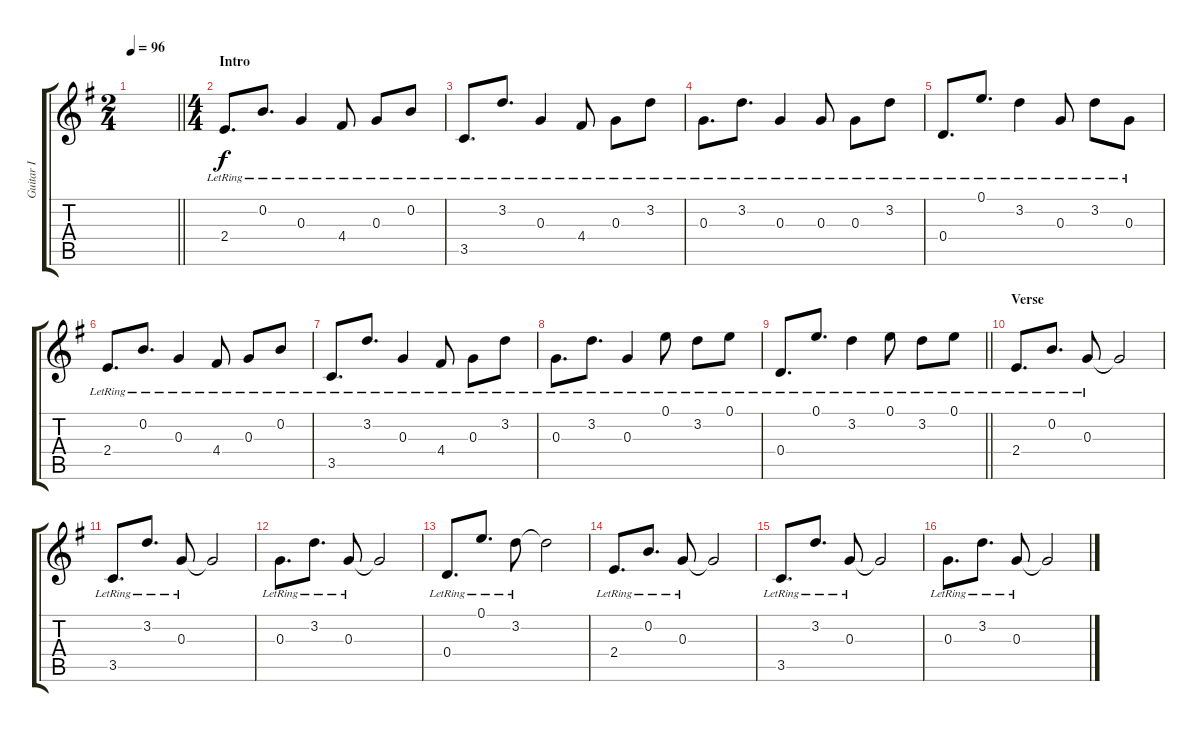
\track ("Guitar I" "Guitar I") {instrument electricguitarclean}
\staff {score tabs}
\tuning (E4 B3 G3 D3 A2 E2) {hide}
\ts (2 4)
\tempo 96
\clef g2
\barLineRight lightlight
\ks g
|
\ts (4 4)
\section ("" "Intro")
2.4{lr}.8{d} 0.2{lr}.8{d} 0.3{lr}.4 4.4{lr}.8 0.3{lr}.8 0.2{lr}.8 |
3.5{lr}.8{d} 3.2{lr}.8{d} 0.3{lr}.4 4.4{lr}.8 0.3{lr}.8 3.2{lr}.8 |
0.3{lr}.8{d} 3.2{lr}.8{d} 0.3{lr}.4 0.3{lr}.8 0.3{lr}.8 3.2{lr}.8 |
0.4{lr}.8{d} 0.1{lr}.8{d} 3.2{lr}.4 0.3{lr}.8 3.2{lr}.8 0.3{lr}.8 |
2.4{lr}.8{d} 0.2{lr}.8{d} 0.3{lr}.4 4.4{lr}.8 0.3{lr}.8 0.2{lr}.8 |
3.5{lr}.8{d} 3.2{lr}.8{d} 0.3{lr}.4 4.4{lr}.8 0.3{lr}.8 3.2{lr}.8 |
0.3{lr}.8{d} 3.2{lr}.8{d} 0.3{lr}.4 0.1{lr}.8 3.2{lr}.8 0.1{lr}.8 |
\barLineRight lightlight
0.4{lr}.8{d} 0.1{lr}.8{d} 3.2{lr}.4 0.1{lr}.8 3.2{lr}.8 0.1{lr}.8 |
\section ("" "Verse")
2.4{lr}.8{d} 0.2{lr}.8{d} 0.3{lr}.8 0.3{t}.2 |
3.5{lr}.8{d} 3.2{lr}.8{d} 0.3{lr}.8 0.3{t}.2 |
0.3{lr}.8{d} 3.2{lr}.8{d} 0.3{lr}.8 0.3{t}.2 |
0.4{lr}.8{d} 0.1{lr}.8{d} 3.2{lr}.8 3.2{t}.2 |
2.4{lr}.8{d} 0.2{lr}.8{d} 0.3{lr}.8 0.3{t}.2 |
3.5{lr}.8{d} 3.2{lr}.8{d} 0.3{lr}.8 0.3{t}.2 |
0.3{lr}.8{d} 3.2{lr}.8{d} 0.3{lr}.8 0.3{t}.2
